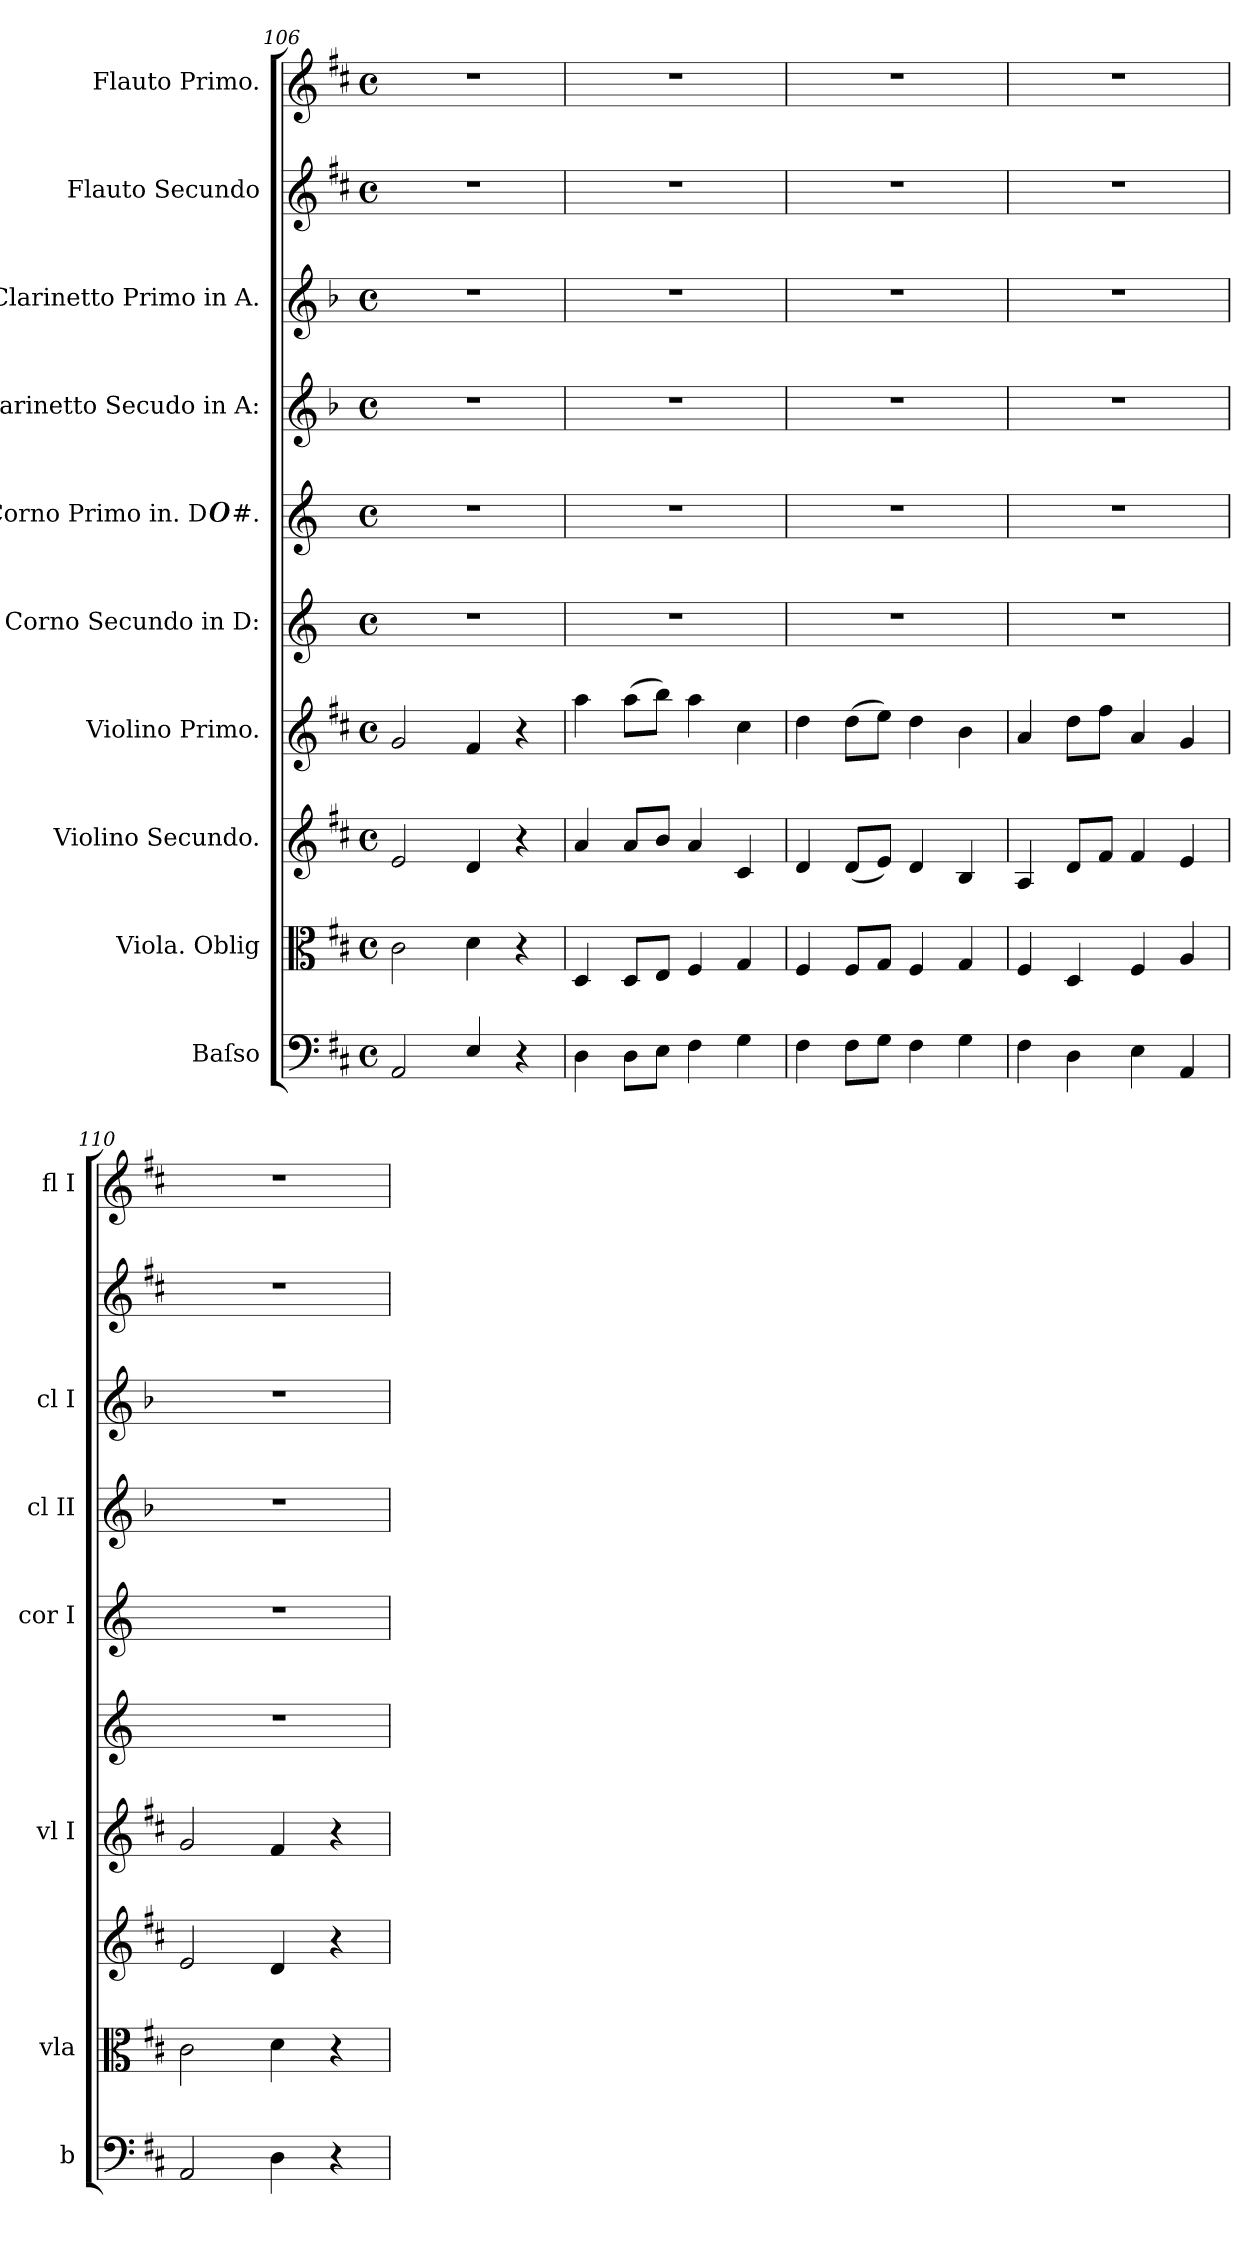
**kern	**dynam	**kern	**kern	**dynam	**kern	**kern	**kern	**kern	**kern	**kern	**kern
*part10	*part10	*part9	*part8	*part8	*part7	*part6	*part5	*part4	*part3	*part2	*part1
*staff10	*staff10	*staff9	*staff8	*staff8	*staff7	*staff6	*staff5	*staff4	*staff3	*staff2	*staff1
*I"Baſso	*	*I"Viola. Oblig	*I"Violino Secundo.	*	*I"Violino Primo.	*I"Corno Secundo in D:	*I"Corno Primo in. D##.	*I"Clarinetto Secudo in A:	*I"Clarinetto Primo in A.	*I"Flauto Secundo	*I"Flauto Primo.
*I'b	*	*I'vla	*	*	*I'vl I	*	*I'cor I	*I'cl II	*I'cl I	*	*I'fl I
*clefF4	*	*clefC3	*clefG2	*	*clefG2	*clefG2	*clefG2	*clefG2	*clefG2	*clefG2	*clefG2
*	*	*	*	*	*	*ITrd6c10	*ITrd6c10	*ITrd2c3	*ITrd2c3	*	*
*k[f#c#]	*	*k[f#c#]	*k[f#c#]	*	*k[f#c#]	*k[f#c#]	*k[f#c#]	*k[f#c#]	*k[f#c#]	*k[f#c#]	*k[f#c#]
*D:	*	*D:	*D:	*	*D:	*D:	*D:	*D:	*D:	*D:	*D:
*M4/4	*	*M4/4	*M4/4	*	*M4/4	*M4/4	*M4/4	*M4/4	*M4/4	*M4/4	*M4/4
*met(c)	*	*met(c)	*met(c)	*	*met(c)	*met(c)	*met(c)	*met(c)	*met(c)	*met(c)	*met(c)
=106	=106	=106	=106	=106	=106	=106	=106	=106	=106	=106	=106
2AA/	.	2c#\	2e/	.	2g/	1r	1r	1r	1r	1r	1r
4E/	.	4d\	4d/	.	4f#/	.	.	.	.	.	.
4r	.	4r	4r	.	4r	.	.	.	.	.	.
=107	=107	=107	=107	=107	=107	=107	=107	=107	=107	=107	=107
4D\	pia	4D/	4a/	p&colon;	4aa\	1r	1r	1r	1r	1r	1r
8D\L	.	8D/L	8a/L	.	(8aa\L	.	.	.	.	.	.
8E\J	.	8E/J	8b/J	.	8bb\J)	.	.	.	.	.	.
4F#\	.	4F#/	4a/	.	4aa\	.	.	.	.	.	.
4G\	.	4G/	4c#/	.	4cc#\	.	.	.	.	.	.
=108	=108	=108	=108	=108	=108	=108	=108	=108	=108	=108	=108
4F#\	.	4F#/	4d/	.	4dd\	1r	1r	1r	1r	1r	1r
8F#\L	.	8F#/L	(8d/L	.	(8dd\L	.	.	.	.	.	.
8G\J	.	8G/J	8e/J)	.	8ee\J)	.	.	.	.	.	.
4F#\	.	4F#/	4d/	.	4dd\	.	.	.	.	.	.
4G\	.	4G/	4B/	.	4b\	.	.	.	.	.	.
=109	=109	=109	=109	=109	=109	=109	=109	=109	=109	=109	=109
4F#\	.	4F#/	4A/	.	4a/	1r	1r	1r	1r	1r	1r
4D\	.	4D/	8d/L	.	8dd\L	.	.	.	.	.	.
.	.	.	8f#/J	.	8ff#\J	.	.	.	.	.	.
4E\	.	4F#/	4f#/	.	4a/	.	.	.	.	.	.
4AA/	.	4A/	4e/	.	4g/	.	.	.	.	.	.
=110	=110	=110	=110	=110	=110	=110	=110	=110	=110	=110	=110
2AA/	.	2c#\	2e/	.	2g/	1r	1r	1r	1r	1r	1r
4D\	.	4d\	4d/	.	4f#/	.	.	.	.	.	.
4r	.	4r	4r	.	4r	.	.	.	.	.	.
=	=	=	=	=	=	=	=	=	=	=	=
*-	*-	*-	*-	*-	*-	*-	*-	*-	*-	*-	*-
